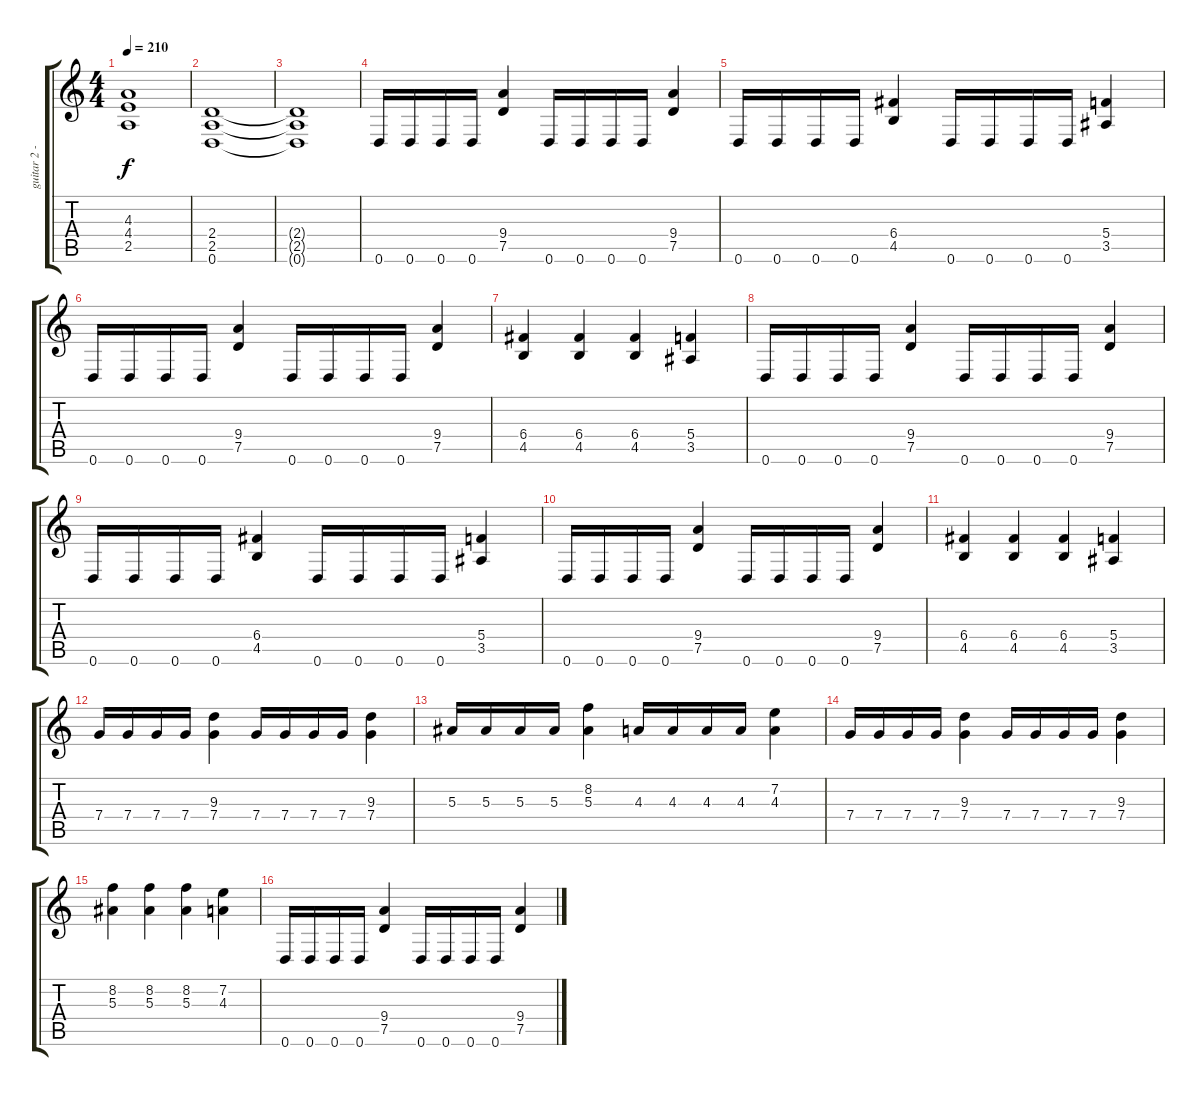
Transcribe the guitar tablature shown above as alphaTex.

\track ("guitar 2 - Kride" "guitar 2 -") {instrument distortionguitar}
\staff {score tabs}
\tuning (D4 A3 F3 C3 G2 D2) {hide}
\ts (4 4)
\tempo 210
\clef g2
\ks c
(4.3 4.4 2.5).1{dy f} |
(2.4 2.5 0.6).1 |
(2.4{t} 2.5{t} 0.6{t}).1 |
0.6.16 0.6.16 0.6.16 0.6.16 (9.4 7.5).4 0.6.16 0.6.16 0.6.16 0.6.16 (9.4 7.5).4 |
0.6.16 0.6.16 0.6.16 0.6.16 (6.4 4.5).4 0.6.16 0.6.16 0.6.16 0.6.16 (5.4 3.5).4 |
0.6.16 0.6.16 0.6.16 0.6.16 (9.4 7.5).4 0.6.16 0.6.16 0.6.16 0.6.16 (9.4 7.5).4 |
(6.4 4.5).4 (6.4 4.5).4 (6.4 4.5).4 (5.4 3.5).4 |
0.6.16 0.6.16 0.6.16 0.6.16 (9.4 7.5).4 0.6.16 0.6.16 0.6.16 0.6.16 (9.4 7.5).4 |
0.6.16 0.6.16 0.6.16 0.6.16 (6.4 4.5).4 0.6.16 0.6.16 0.6.16 0.6.16 (5.4 3.5).4 |
0.6.16 0.6.16 0.6.16 0.6.16 (9.4 7.5).4 0.6.16 0.6.16 0.6.16 0.6.16 (9.4 7.5).4 |
(6.4 4.5).4 (6.4 4.5).4 (6.4 4.5).4 (5.4 3.5).4 |
7.4.16 7.4.16 7.4.16 7.4.16 (9.3 7.4).4 7.4.16 7.4.16 7.4.16 7.4.16 (9.3 7.4).4 |
5.3.16 5.3.16 5.3.16 5.3.16 (8.2 5.3).4 4.3.16 4.3.16 4.3.16 4.3.16 (7.2 4.3).4 |
7.4.16 7.4.16 7.4.16 7.4.16 (9.3 7.4).4 7.4.16 7.4.16 7.4.16 7.4.16 (9.3 7.4).4 |
(8.2 5.3).4 (8.2 5.3).4 (8.2 5.3).4 (7.2 4.3).4 |
0.6.16 0.6.16 0.6.16 0.6.16 (9.4 7.5).4 0.6.16 0.6.16 0.6.16 0.6.16 (9.4 7.5).4
